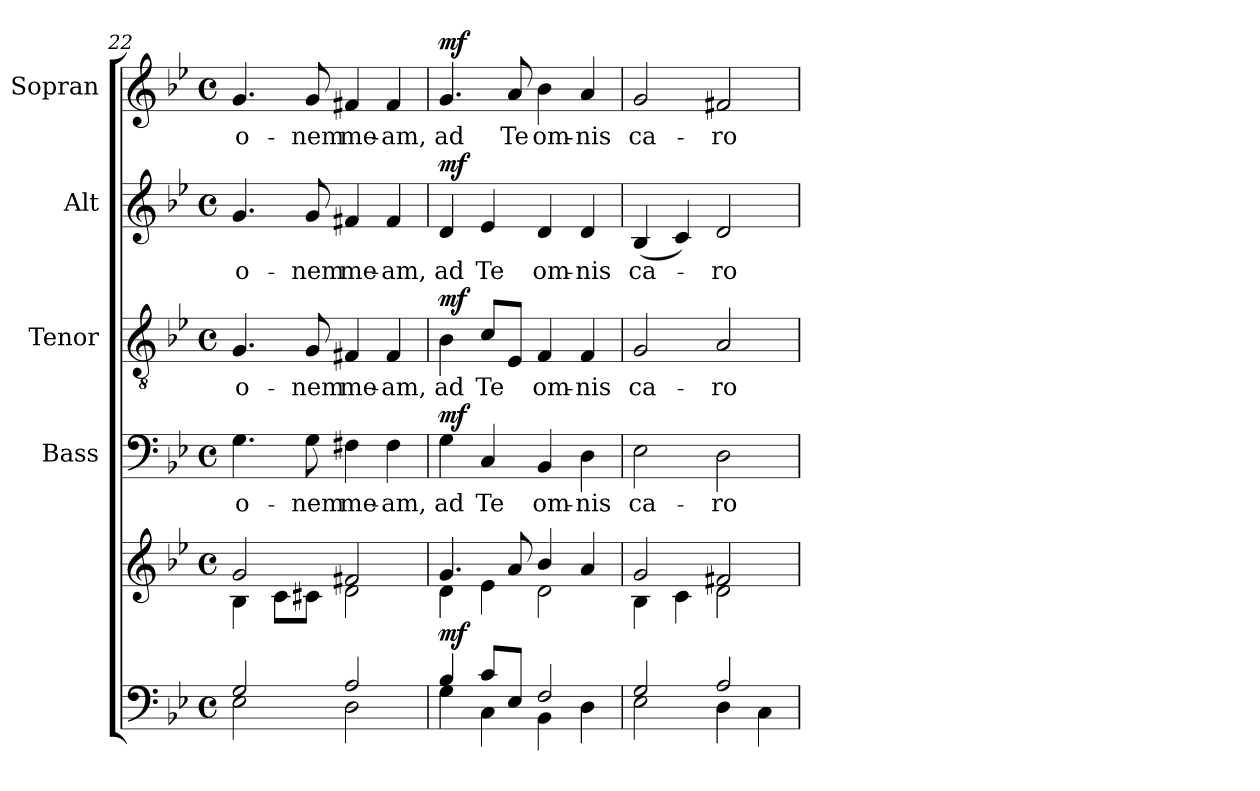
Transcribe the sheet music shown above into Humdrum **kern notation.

**kern	**kern	**dynam	**kern	**text	**dynam	**kern	**text	**dynam	**kern	**text	**dynam	**kern	**text	**dynam
*part5	*part5	*part5	*part4	*part4	*part4	*part3	*part3	*part3	*part2	*part2	*part2	*part1	*part1	*part1
*staff6	*staff5	*staff5/6	*staff4	*staff4	*staff4	*staff3	*staff3	*staff3	*staff2	*staff2	*staff2	*staff1	*staff1	*staff1
*	*	*	*I"Bass	*	*	*I"Tenor	*	*	*I"Alt	*	*	*I"Sopran	*	*
*	*	*	*I'B.	*	*	*I'T.	*	*	*I'A.	*	*	*I'S.	*	*
*clefF4	*clefG2	*	*clefF4	*	*	*clefGv2	*	*	*clefG2	*	*	*clefG2	*	*
*k[b-e-]	*k[b-e-]	*	*k[b-e-]	*	*	*k[b-e-]	*	*	*k[b-e-]	*	*	*k[b-e-]	*	*
*B-:	*B-:	*	*B-:	*	*	*B-:	*	*	*B-:	*	*	*B-:	*	*
*M4/4	*M4/4	*	*M4/4	*	*	*M4/4	*	*	*M4/4	*	*	*M4/4	*	*
*met(c)	*met(c)	*	*met(c)	*	*	*met(c)	*	*	*met(c)	*	*	*met(c)	*	*
=22	=22	=22	=22	=22	=22	=22	=22	=22	=22	=22	=22	=22	=22	=22
*^	*^	*	*	*	*	*	*	*	*	*	*	*	*	*
!	!	!	!	!	!	!LO:LY:b	!	!	!LO:LY:b	!	!	!LO:LY:b	!	!	!LO:LY:b	!
2G/	2E-\	2g/	4B-\	.	4.G\	-o-	.	4.G/	-o-	.	4.g/	-o-	.	4.g/	-o-	.
.	.	.	8c\L	.	.	.	.	.	.	.	.	.	.	.	.	.
!	!	!	!	!	!	!LO:LY:b	!	!	!LO:LY:b	!	!	!LO:LY:b	!	!	!LO:LY:b	!
.	.	.	8c#X\J	.	8G\	-nem	.	8G/	-nem	.	8g/	-nem	.	8g/	-nem	.
!	!	!	!	!	!	!LO:LY:b	!	!	!LO:LY:b	!	!	!LO:LY:b	!	!	!LO:LY:b	!
2A/	2D\	2f#X/	2d\	.	4F#X\	me-	.	4F#X/	me-	.	4f#X/	me-	.	4f#X/	me-	.
!	!	!	!	!	!	!LO:LY:b	!	!	!LO:LY:b	!	!	!LO:LY:b	!	!	!LO:LY:b	!
.	.	.	.	.	4F#\	-am,	.	4F#/	-am,	.	4f#/	-am,	.	4f#/	-am,	.
=23	=23	=23	=23	=23	=23	=23	=23	=23	=23	=23	=23	=23	=23	=23	=23	=23
!	!	!	!	!LO:DY:b	!	!LO:LY:b	!LO:DY:a	!	!LO:LY:b	!LO:DY:a	!	!LO:LY:b	!LO:DY:a	!	!LO:LY:b	!LO:DY:a
4B-/	4G\	4.g/	4d\	mf	4G\	ad	mf	4B-\	ad	mf	4d/	ad	mf	4.g/	ad	mf
!	!	!	!	!	!	!LO:LY:b	!	!	!LO:LY:b	!	!	!LO:LY:b	!	!	!	!
8c/L	4C\	.	4e-\	.	4C/	Te	.	8c/L	Te	.	4e-/	Te	.	.	.	.
!	!	!	!	!	!	!	!	!	!	!	!	!	!	!	!LO:LY:b	!
8E-/J	.	8a/	.	.	.	.	.	8E-/J	.	.	.	.	.	8a/	Te	.
!	!	!	!	!	!	!LO:LY:b	!	!	!LO:LY:b	!	!	!LO:LY:b	!	!	!LO:LY:b	!
2F/	4BB-\	4b-/	2d\	.	4BB-/	om-	.	4F/	om-	.	4d/	om-	.	4b-\	om-	.
!	!	!	!	!	!	!LO:LY:b	!	!	!LO:LY:b	!	!	!LO:LY:b	!	!	!LO:LY:b	!
.	4D\	4a/	.	.	4D\	-nis	.	4F/	-nis	.	4d/	-nis	.	4a/	-nis	.
=24	=24	=24	=24	=24	=24	=24	=24	=24	=24	=24	=24	=24	=24	=24	=24	=24
!	!	!	!	!	!	!LO:LY:b	!	!	!LO:LY:b	!	!	!LO:LY:b	!	!	!LO:LY:b	!
2G/	2E-\	2g/	4B-\	.	2E-\	ca-	.	2G/	ca-	.	(<4B-/	ca-	.	2g/	ca-	.
.	.	.	4c\	.	.	.	.	.	.	.	4c/)	.	.	.	.	.
!	!	!	!	!	!	!LO:LY:b	!	!	!LO:LY:b	!	!	!LO:LY:b	!	!	!LO:LY:b	!
2A/	4D\	2f#X/	2d\	.	2D\	-ro	.	2A/	-ro	.	2d/	-ro	.	2f#X/	-ro	.
.	4C\	.	.	.	.	.	.	.	.	.	.	.	.	.	.	.
*v	*v	*	*	*	*	*	*	*	*	*	*	*	*	*	*	*
*	*v	*v	*	*	*	*	*	*	*	*	*	*	*	*	*
=	=	=	=	=	=	=	=	=	=	=	=	=	=	=
*-	*-	*-	*-	*-	*-	*-	*-	*-	*-	*-	*-	*-	*-	*-
